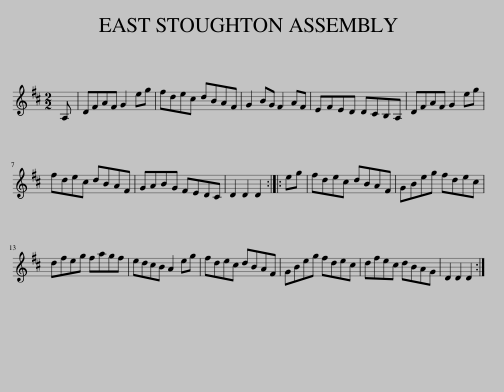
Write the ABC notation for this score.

X:1
L:1/8
M:2/2
I:linebreak $
K:D
V:1 treble
V:1
 A, | DFAF G2 eg | fdec dBAF | G2 BG F2 AF | EFED DCB,A, | %5
 DFAF G2 eg |$ fdec dBAF | GABG FEDC | D2 D2 D2 :: eg | %10
 fdec dBAF | GBeg fdec |$ dfeg fagf | edcB A2 eg | fdec dBAF | %15
 GBeg fdec | dfec dBAG | D2 D2 D2 :| %18
